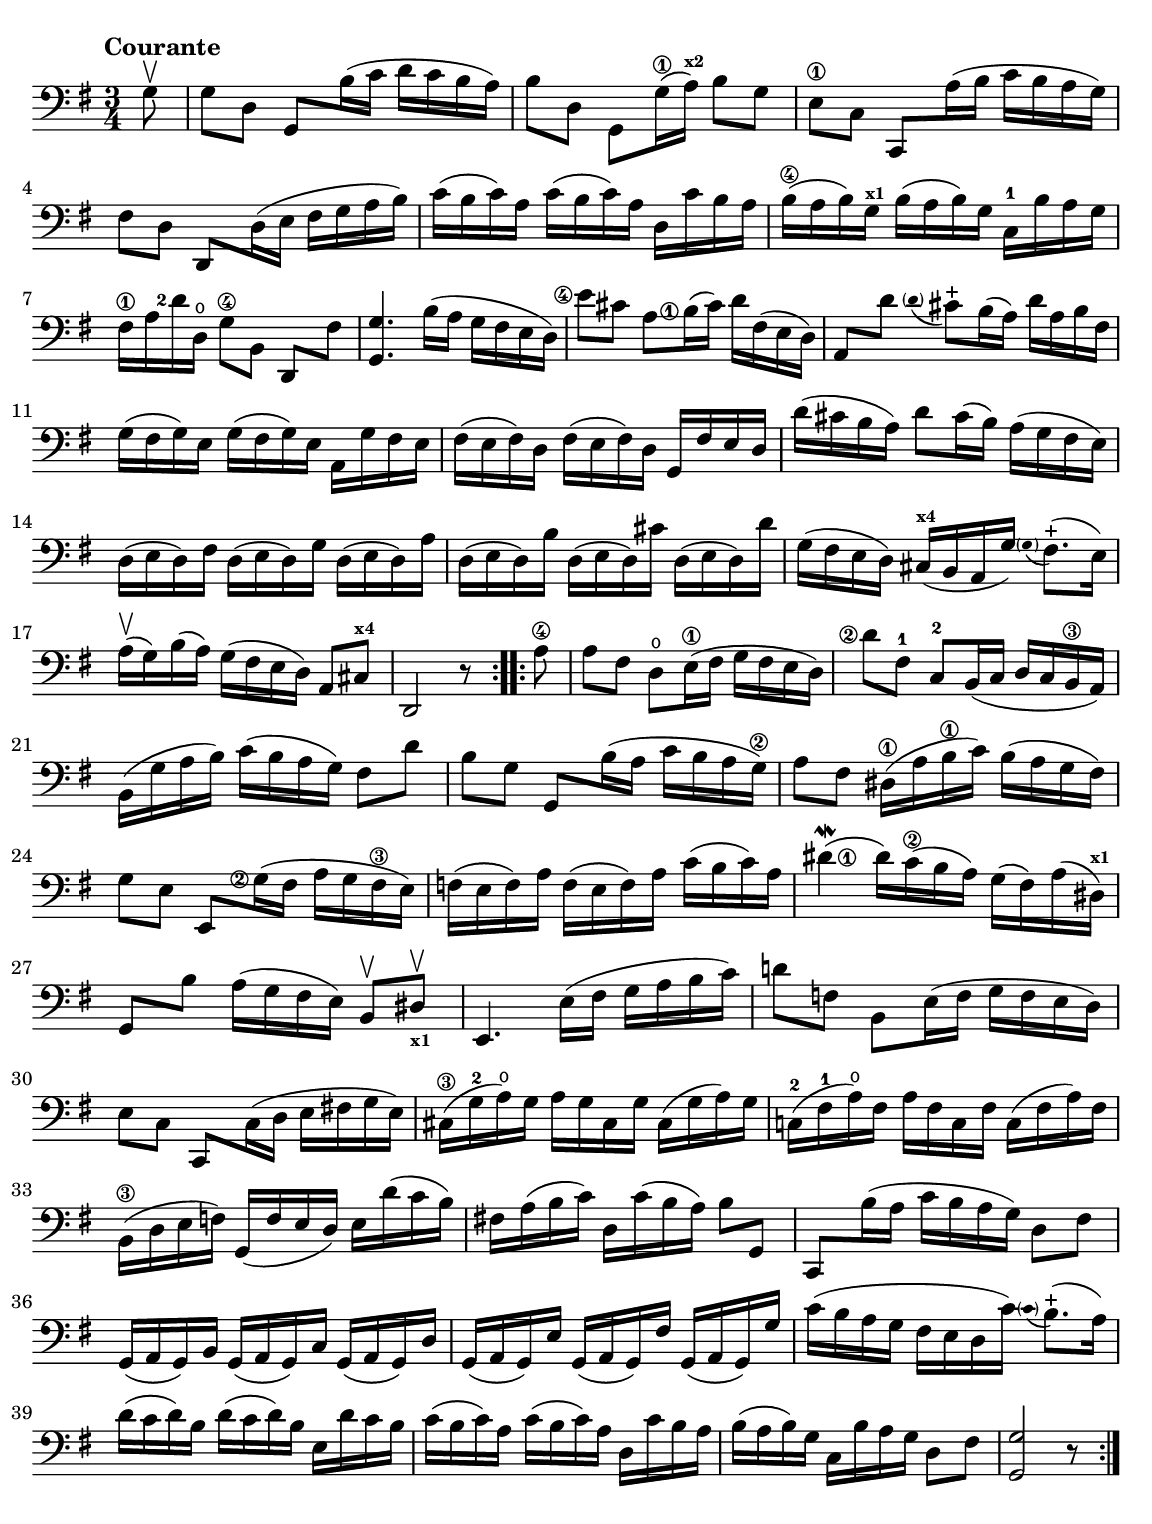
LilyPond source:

#(set-global-staff-size 21)

\version "2.18.2"

\header {
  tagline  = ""
}

\language "italiano"

% iPad Pro 12.9

\paper {
  paper-width  = 195\mm
  paper-height = 260\mm
  indent = #0
  page-count = #1
  line-width = #184
  print-page-number = ##f
  ragged-last-bottom = ##t
  ragged-bottom = ##f
%  ragged-last = ##t
}

% \phrasingSlurDashed
% \SlurDashed
% \slurSolid

\score {
  \new Staff {
    \set fingeringOrientations = #'(left)
    \override Beam.auto-knee-gap = #2
    \override Hairpin.to-barline = ##f
    \override ParenthesesItem.padding = #0.1
    \override ParenthesesItem.font-size = #-1

    \tempo "Courante"
    \time 3/4
    \key sol \major
    \clef "bass"

    \repeat volta 2 {
    | \partial 8
      sol8\upbow
    | sol8 re8 sol,8 si16( do'16 re'16 do'16 si16 la16)
    | si8 re8 sol,8 sol16(\1 la16)^\markup{\bold\teeny "x2"} si8 sol8
    | mi8\1 do8 do,8 la16( si16 do'16 si16 la16 sol16)
    | fad8 re8 \stemUp re,8 \stemDown re16( mi16 \stemNeutral fad16 sol16 la16 si16)
    | do'16( si16 do'16) la16 do'16( si16 do'16) la16
      re16 do'16 si16 la16
    | si16(\4 la16 si16) sol16^\markup{\bold\teeny "x1"} si16( la16 si16) sol16
      do16-1 si16 la16 sol16
    | fad16\1 la16 <re'-2>16 re16\open sol8[\4 si,8] re,8[ fad8]
    | <<sol,4. sol4.>> si16( la16 sol16 fad16 mi16 re16)
    | <mi'\finger \markup{\circle 4}>8 dod'8 la8 <si\finger\markup{\circle 1}>16(
      dod'16) re'16 fad16( mi16 re16)
    | la,8 re'8
      \appoggiatura {\hide Stem \parenthesize re'8 \undo \hide Stem} dod'8-+
      si16( la16) re'16 la16 si16 fad16
    | sol16( fad16 sol16) mi16 sol16( fad16 sol16) mi16
      la,16 sol16 fad16 mi16
    | fad16( mi16 fad16) re16 fad16( mi16 fad16) re16
      sol,16 fad16 mi16 re16
    | re'16( dod'16 si16 la16) re'8 dod'16( si16)
      la16( sol16 fad16 mi16)
    | re16( mi16 re16) fad16 re16( mi16 re16) sol16
      re16( mi16 re16) la16
    | re16( mi16 re16) si16 re16( mi16 re16) dod'16
      re16( mi16 re16) re'16
    | sol16( fad16 mi16 re16) dod16(^\markup{\bold\teeny x4} si,16 la,16 sol16)
      \appoggiatura {\hide Stem \parenthesize sol8 \undo \hide Stem} fad8.-+(
      mi16)
    | la16(\upbow sol16) si16( la16) sol16( fad16 mi16 re16)
      la,8 dod8^\markup{\bold\teeny x4}
    | \partial 2. re,2 r8
    }

    \repeat volta 2 {
    | la8\4
    | \set Score.currentBarNumber = #19
      la8 fad8 re8\open mi16(\1 fad16 sol16 fad16 mi16 re16)
    | <re'\finger\markup{\circle 2}>8 fad8-1 do8-2 si,16( do16 re16 do16 si,16\3 la,16)
    | si,16( sol16 la16 si16) do'16( si16 la16 sol16) fad8 re'8
    | si8 sol8 \stemUp sol,8 \stemNeutral si16( la16 do'16 si16 la16 sol16)\2
    | la8 fad8 red16\1( la16 si16\1 do'16) si16( la16 sol16 fad16)
    | sol8 mi8 \stemUp mi,8 \stemDown <sol\finger\markup{\circle 2}>16( fad16 
      \stemNeutral la16 sol16 fad16\3 mi16)
    | fa16( mi16 fa16) la16 fa16( mi16 fa16) la16
      do'16( si16 do'16) la16
    | \set fingeringOrientations = #'(right)
      <red'\finger\markup{\circle 1}>4\mordent( red'16) do'16(\2 si16 la16)
      sol16( fad16) la16( red16)^\markup{\bold\teeny x1}
    | sol,8 si8 la16( sol16 fad16 mi16) si,8\upbow red8\upbow_\markup{\bold\teeny x1}
    | mi,4. mi16( fad16 sol16 la16 si16 do'16)
    | re'!8 fa!8 si,8 mi16( fa16 sol16 fa16 mi16 re16)
    | mi8 do8 \stemUp do,8 \stemDown do16( re16 \stemNeutral mi16 fad!16 sol16 mi16)
    | dod16(\3 sol16-2 la16)\open sol16 la16 sol16 dod16 sol16
      dod16( sol16 la16) sol16
    | do!16(-2 fad16-1 la16)\open fad16 la16 fad16 do16 fad16
      do16( fad16 la16) fad16
    | si,16(\3 re16 mi16 fa!16) sol,16( fa16 mi16 re16)
      mi16 re'16( do'16 si16)
    | fad!16 la16( si16 do'16) re16 do'16( si16 la16) si8 sol,8
    | do,8 si16( la16 do'16 si16 la16 sol16) re8 fad8
    | sol,16( la,16 sol,16) si,16 sol,16( la,16 sol,16) do16
      sol,16( la,16 sol,16) re16
    | sol,16( la,16 sol,16) mi16 sol,16( la,16 sol,16) fad16
      sol,16( la,16 sol,16) sol16
    | do'16( si16 la16 sol16 fad16 mi16 re16 do'16)
      \appoggiatura {\hide Stem \parenthesize do'8 \undo \hide Stem} si8.-+( la16)
    | re'16( do'16 re'16) si16 re'16( do'16 re'16) si16
      mi16 re'16 do'16 si16
    | do'16( si16 do'16) la16 do'16( si16 do'16) la16
      re16 do'16 si16 la16
    | si16( la16 si16) sol16 do16 si16 la16 sol16 re8 fad8
    | \partial 2. <<sol,2 sol2>> r8
    }
  }
}
